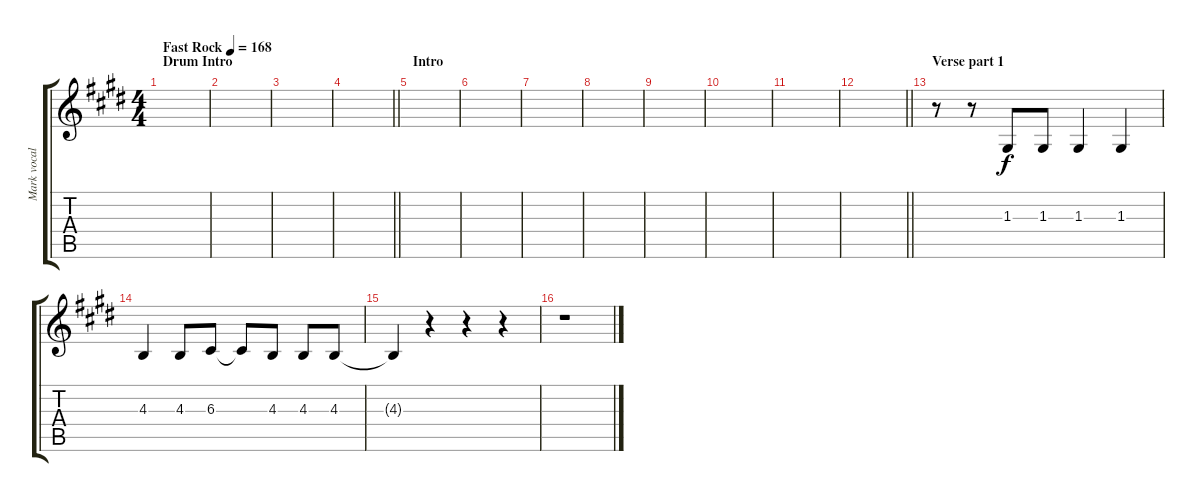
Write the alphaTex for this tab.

\track ("Mark vocals" "Mark vocal") {instrument altosax}
\staff {score tabs}
\tuning (E4 B3 G3 D3 A2 E2) {hide}
\ts (4 4)
\section ("" "Drum Intro")
\tempo (168 "Fast Rock")
\clef g2
\ks e
|
|
|
\barLineRight lightlight
|
\section ("" "Intro")
|
|
|
|
|
|
|
\barLineRight lightlight
|
\section ("" "Verse part 1")
r.8 r.8 1.3.8 1.3.8 1.3.4 1.3.4 |
4.3.4 4.3.8 6.3.8 6.3{t}.8 4.3.8 4.3.8 4.3.8 |
4.3{t}.4 r.4 r.4 r.4 |
r.1
